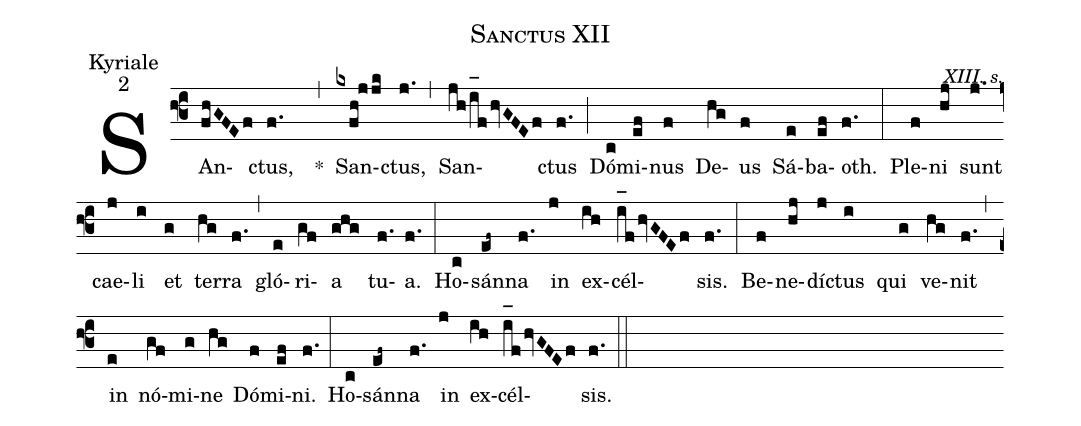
name:Sanctus XII;
office-part:Kyriale;
mode:2;
commentary: XIII. s.;
%%
(f3) SAn(fhGFEf)ctus,(f.) <clear>*(,) San(kxfh!jjk)ctus,(j.) (,) San(jh/i_[oh:h]fhvGFEf)ctus(f.) (;) Dó(c)mi(ef)nus(f) <nlba>De(hg)us</nlba>(f) Sá(e)ba(ef)oth.(f.) (:) Ple(f)ni(hj) sunt(j.) cae(j)li(i) et(g) ter(hg)ra(f.) (,) gló(e)ri(gf)a(ghg) tu(f.)a.(f.) (:) Ho(c)sán(ef~)na(f.) in(j) ex(ih)cél(i_[oh:h]fhvGFEf)sis.(f.) (:) Be(f)ne(hj)dí(j)ctus(i) qui(g) ve(hg)nit(f.) (,) in(e) nó(gf)mi(g)ne(hg) Dó(f)mi(ef)ni.(f.) (:) Ho(c)sán(ef~)na(f.) in(j) ex(ih)cél(i_[oh:h]fhvGFEf)sis.(f.) (::)
